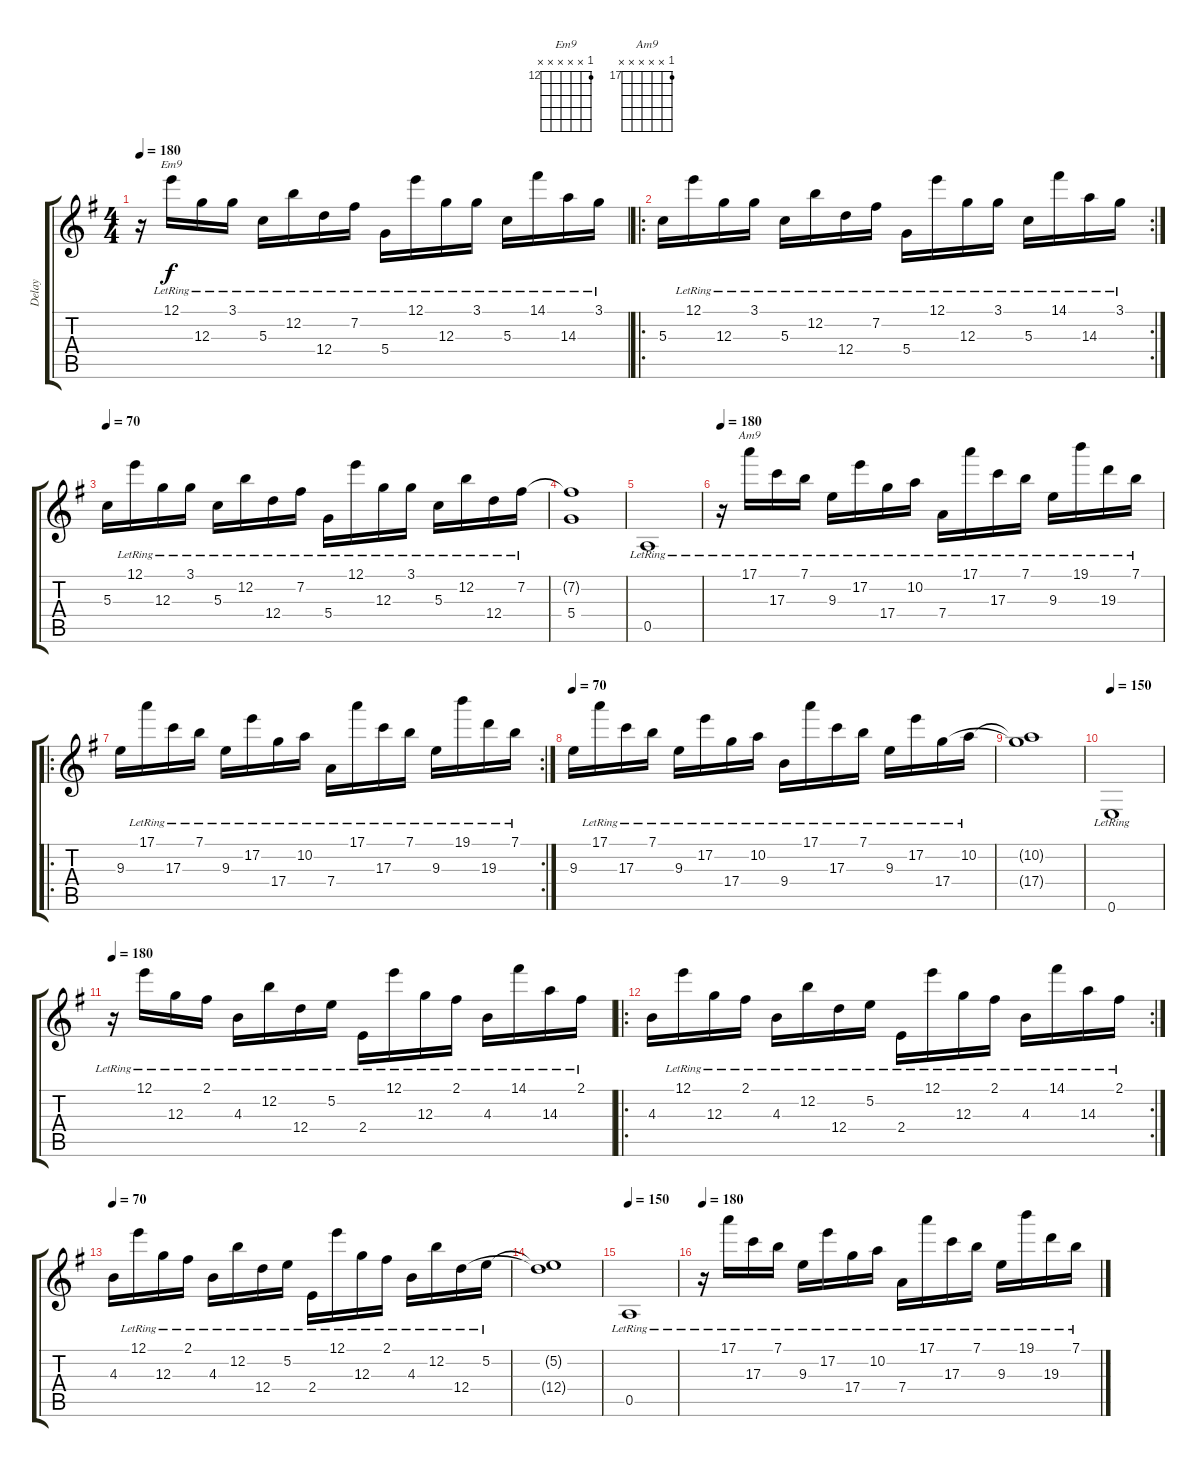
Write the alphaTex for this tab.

\track ("Delay" "Delay") {instrument electricguitarjazz}
\staff {score tabs}
\tuning (E4 B3 G3 D3 A2 E2) {hide}
\chord ("Em9" 12 x x x x x) {firstfret 12}
\chord ("Am9" 17 x x x x x) {firstfret 17}
\ts (4 4)
\tempo 180
\clef g2
\ks g
r.16{dy f} 12.1{lr}.16{ch "Em9"} 12.3{lr}.16 3.1{lr}.16 5.3{lr}.16 12.2{lr}.16 12.4{lr}.16 7.2{lr}.16 5.4{lr}.16 12.1{lr}.16 12.3{lr}.16 3.1{lr}.16 5.3{lr}.16 14.1{lr}.16 14.3{lr}.16 3.1{lr}.16 |
\ro
\rc 2
5.3.16 12.1{lr}.16 12.3{lr}.16 3.1{lr}.16 5.3{lr}.16 12.2{lr}.16 12.4{lr}.16 7.2{lr}.16 5.4{lr}.16 12.1{lr}.16 12.3{lr}.16 3.1{lr}.16 5.3{lr}.16 14.1{lr}.16 14.3{lr}.16 3.1{lr}.16 |
\tempo 70
5.3.16 12.1{lr}.16 12.3{lr}.16 3.1{lr}.16 5.3{lr}.16 12.2{lr}.16 12.4{lr}.16 7.2{lr}.16 5.4{lr}.16 12.1{lr}.16 12.3{lr}.16 3.1{lr}.16 5.3{lr}.16 12.2{lr}.16 12.4{lr}.16 7.2{lr}.16 |
(7.2{t} 5.4).1 |
0.5{lr}.1 |
\tempo 180
r.16 17.1{lr}.16{ch "Am9"} 17.3{lr}.16 7.1{lr}.16 9.3{lr}.16 17.2{lr}.16 17.4{lr}.16 10.2{lr}.16 7.4{lr}.16 17.1{lr}.16 17.3{lr}.16 7.1{lr}.16 9.3{lr}.16 19.1{lr}.16 19.3{lr}.16 7.1{lr}.16 |
\ro
\rc 2
9.3.16 17.1{lr}.16 17.3{lr}.16 7.1{lr}.16 9.3{lr}.16 17.2{lr}.16 17.4{lr}.16 10.2{lr}.16 7.4{lr}.16 17.1{lr}.16 17.3{lr}.16 7.1{lr}.16 9.3{lr}.16 19.1{lr}.16 19.3{lr}.16 7.1{lr}.16 |
\tempo 70
9.3.16 17.1{lr}.16 17.3{lr}.16 7.1{lr}.16 9.3{lr}.16 17.2{lr}.16 17.4{lr}.16 10.2{lr}.16 9.4{lr}.16 17.1{lr}.16 17.3{lr}.16 7.1{lr}.16 9.3{lr}.16 17.2{lr}.16 17.4{lr}.16 10.2{lr}.16 |
(10.2{t} 17.4{t}).1 |
\tempo 150
0.6{lr}.1 |
\tempo 180
r.16 12.1{lr}.16 12.3{lr}.16 2.1{lr}.16 4.3{lr}.16 12.2{lr}.16 12.4{lr}.16 5.2{lr}.16 2.4{lr}.16 12.1{lr}.16 12.3{lr}.16 2.1{lr}.16 4.3{lr}.16 14.1{lr}.16 14.3{lr}.16 2.1{lr}.16 |
\ro
\rc 2
4.3.16 12.1{lr}.16 12.3{lr}.16 2.1{lr}.16 4.3{lr}.16 12.2{lr}.16 12.4{lr}.16 5.2{lr}.16 2.4{lr}.16 12.1{lr}.16 12.3{lr}.16 2.1{lr}.16 4.3{lr}.16 14.1{lr}.16 14.3{lr}.16 2.1{lr}.16 |
\tempo 70
4.3.16 12.1{lr}.16 12.3{lr}.16 2.1{lr}.16 4.3{lr}.16 12.2{lr}.16 12.4{lr}.16 5.2{lr}.16 2.4{lr}.16 12.1{lr}.16 12.3{lr}.16 2.1{lr}.16 4.3{lr}.16 12.2{lr}.16 12.4{lr}.16 5.2{lr}.16 |
(5.2{t} 12.4{t}).1 |
\tempo 150
0.5{lr}.1 |
\tempo 180
r.16 17.1{lr}.16 17.3{lr}.16 7.1{lr}.16 9.3{lr}.16 17.2{lr}.16 17.4{lr}.16 10.2{lr}.16 7.4{lr}.16 17.1{lr}.16 17.3{lr}.16 7.1{lr}.16 9.3{lr}.16 19.1{lr}.16 19.3{lr}.16 7.1{lr}.16
